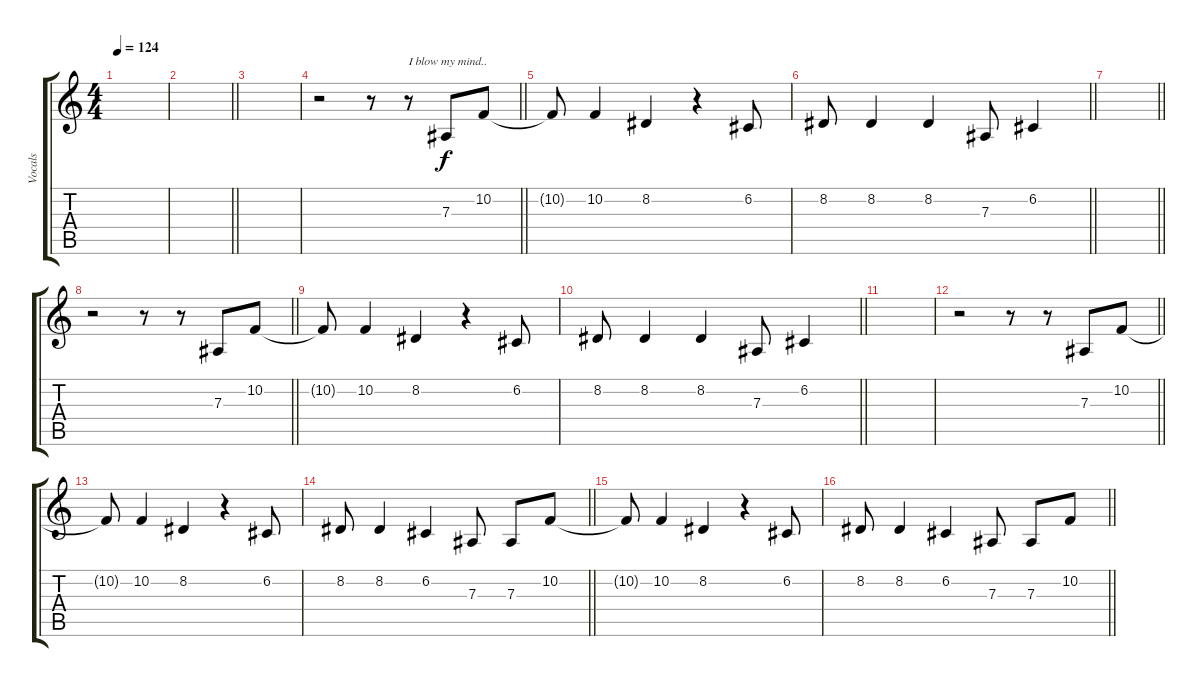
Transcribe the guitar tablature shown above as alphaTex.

\track ("Vocals" "Vocals") {instrument altosax}
\staff {score tabs}
\tuning (C4 G3 Eb3 Bb2 F2 C2) {hide}
\ts (4 4)
\tempo 124
\clef g2
\ks c
|
\barLineRight lightlight
|
|
\barLineRight lightlight
r.2 r.8 r.8{txt "I blow my mind.."} 7.3.8 10.2.8 |
10.2{t}.8 10.2.4 8.2.4 r.4 6.2.8 |
\barLineRight lightlight
8.2.8 8.2.4 8.2.4 7.3.8 6.2.4 |
\barLineRight lightlight
|
\barLineRight lightlight
r.2 r.8 r.8 7.3.8 10.2.8 |
10.2{t}.8 10.2.4 8.2.4 r.4 6.2.8 |
\barLineRight lightlight
8.2.8 8.2.4 8.2.4 7.3.8 6.2.4 |
|
\barLineRight lightlight
r.2 r.8 r.8 7.3.8 10.2.8 |
10.2{t}.8 10.2.4 8.2.4 r.4 6.2.8 |
\barLineRight lightlight
8.2.8 8.2.4 6.2.4 7.3.8 7.3.8 10.2.8 |
10.2{t}.8 10.2.4 8.2.4 r.4 6.2.8 |
\barLineRight lightlight
8.2.8 8.2.4 6.2.4 7.3.8 7.3.8 10.2.8
